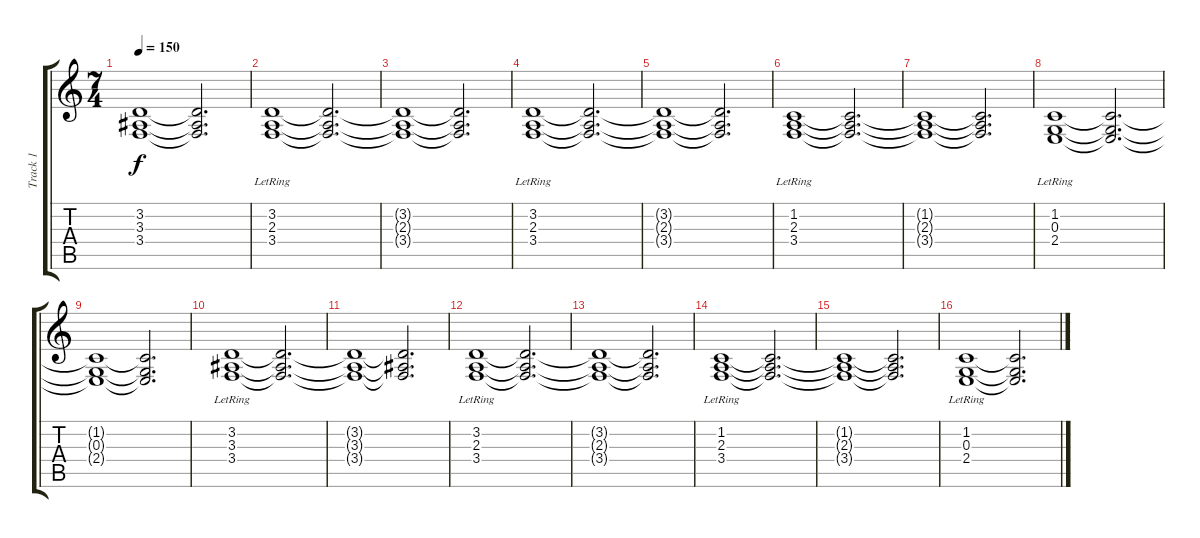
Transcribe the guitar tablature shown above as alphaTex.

\track ("Track 1" "Track 1") {instrument brightacousticpiano}
\staff {score tabs}
\tuning (E4 B3 G3 D3 A2 E2) {hide}
\ts (7 4)
\tempo 150
\clef g2
\ks c
(3.2{t} 3.3{t} 3.4{t}).1{dy f} (3.2{t} 3.3{t} 3.4{t}).2{d} |
(3.2{lr} 2.3{lr} 3.4{lr}).1 (3.2{t} 2.3{t} 3.4{t}).2{d} |
(3.2{t} 2.3{t} 3.4{t}).1 (3.2{t} 2.3{t} 3.4{t}).2{d} |
(3.2{lr} 2.3{lr} 3.4{lr}).1 (3.2{t} 2.3{t} 3.4{t}).2{d} |
(3.2{t} 2.3{t} 3.4{t}).1 (3.2{t} 2.3{t} 3.4{t}).2{d} |
(1.2{lr} 2.3{lr} 3.4{lr}).1 (1.2{t} 2.3{t} 3.4{t}).2{d} |
(1.2{t} 2.3{t} 3.4{t}).1 (1.2{t} 2.3{t} 3.4{t}).2{d} |
(1.2{lr} 0.3{lr} 2.4{lr}).1 (1.2{t} 0.3{t} 2.4{t}).2{d} |
(1.2{t} 0.3{t} 2.4{t}).1 (1.2{t} 0.3{t} 2.4{t}).2{d} |
(3.2{lr} 3.3{lr} 3.4{lr}).1 (3.2{t} 3.3{t} 3.4{t}).2{d} |
(3.2{t} 3.3{t} 3.4{t}).1 (3.2{t} 3.3{t} 3.4{t}).2{d} |
(3.2{lr} 2.3{lr} 3.4{lr}).1 (3.2{t} 2.3{t} 3.4{t}).2{d} |
(3.2{t} 2.3{t} 3.4{t}).1 (3.2{t} 2.3{t} 3.4{t}).2{d} |
(1.2{lr} 2.3{lr} 3.4{lr}).1 (1.2{t} 2.3{t} 3.4{t}).2{d} |
(1.2{t} 2.3{t} 3.4{t}).1 (1.2{t} 2.3{t} 3.4{t}).2{d} |
(1.2{lr} 0.3{lr} 2.4{lr}).1 (1.2{t} 0.3{t} 2.4{t}).2{d}
